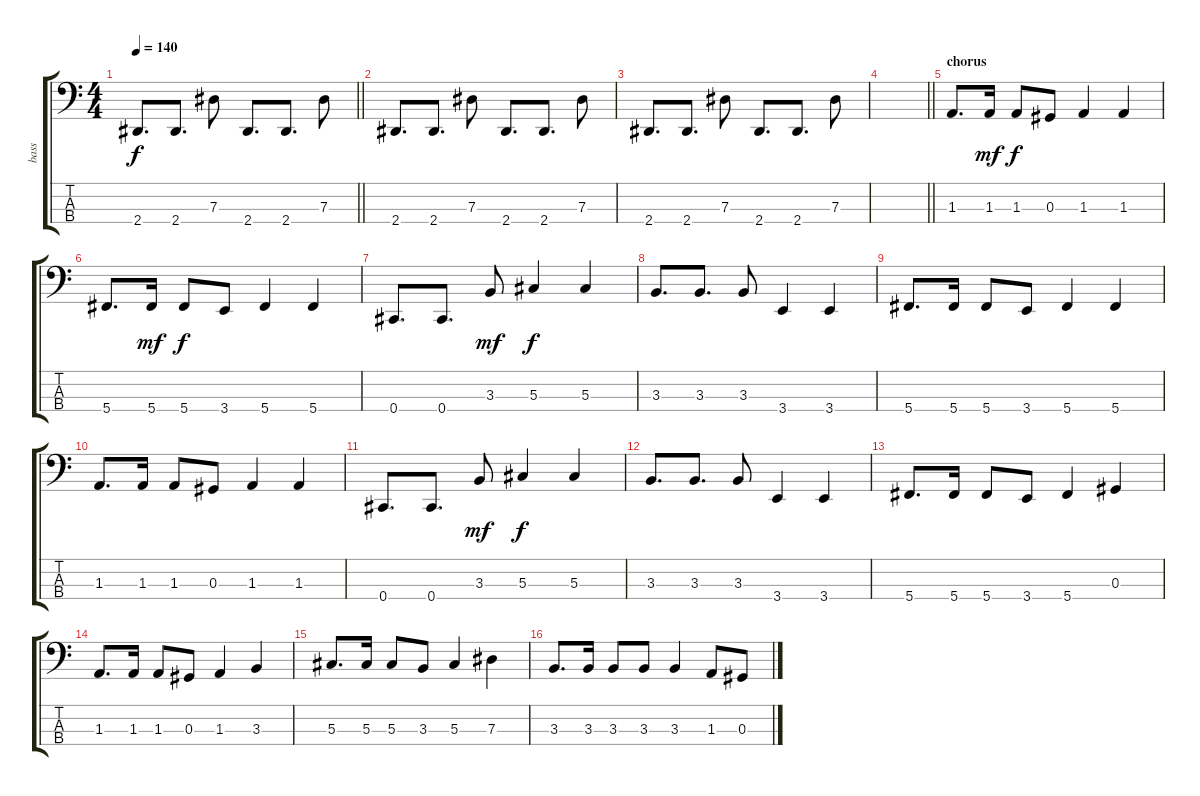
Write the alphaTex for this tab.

\track ("bass" "bass") {instrument electricbassfinger}
\staff {score tabs}
\tuning (Gb2 Db2 Ab1 Db1) {hide}
\ts (4 4)
\tempo 140
\clef f4
\barLineRight lightlight
\ks c
2.4.8{d dy f} 2.4.8{d} 7.3.8 2.4.8{d} 2.4.8{d} 7.3.8 |
2.4.8{d} 2.4.8{d} 7.3.8 2.4.8{d} 2.4.8{d} 7.3.8 |
2.4.8{d} 2.4.8{d} 7.3.8 2.4.8{d} 2.4.8{d} 7.3.8 |
\barLineRight lightlight
|
\section ("" "chorus")
1.3.8{d} 1.3.16{dy mf} 1.3.8{dy f} 0.3.8 1.3.4 1.3.4 |
5.4.8{d} 5.4.16{dy mf} 5.4.8{dy f} 3.4.8 5.4.4 5.4.4 |
0.4.8{d} 0.4.8{d} 3.3.8{dy mf} 5.3.4{dy f} 5.3.4 |
3.3.8{d} 3.3.8{d} 3.3.8 3.4.4 3.4.4 |
5.4.8{d} 5.4.16 5.4.8 3.4.8 5.4.4 5.4.4 |
1.3.8{d} 1.3.16 1.3.8 0.3.8 1.3.4 1.3.4 |
0.4.8{d} 0.4.8{d} 3.3.8{dy mf} 5.3.4{dy f} 5.3.4 |
3.3.8{d} 3.3.8{d} 3.3.8 3.4.4 3.4.4 |
5.4.8{d} 5.4.16 5.4.8 3.4.8 5.4.4 0.3.4 |
1.3.8{d} 1.3.16 1.3.8 0.3.8 1.3.4 3.3.4 |
5.3.8{d} 5.3.16 5.3.8 3.3.8 5.3.4 7.3.4 |
3.3.8{d} 3.3.16 3.3.8 3.3.8 3.3.4 1.3.8 0.3.8
